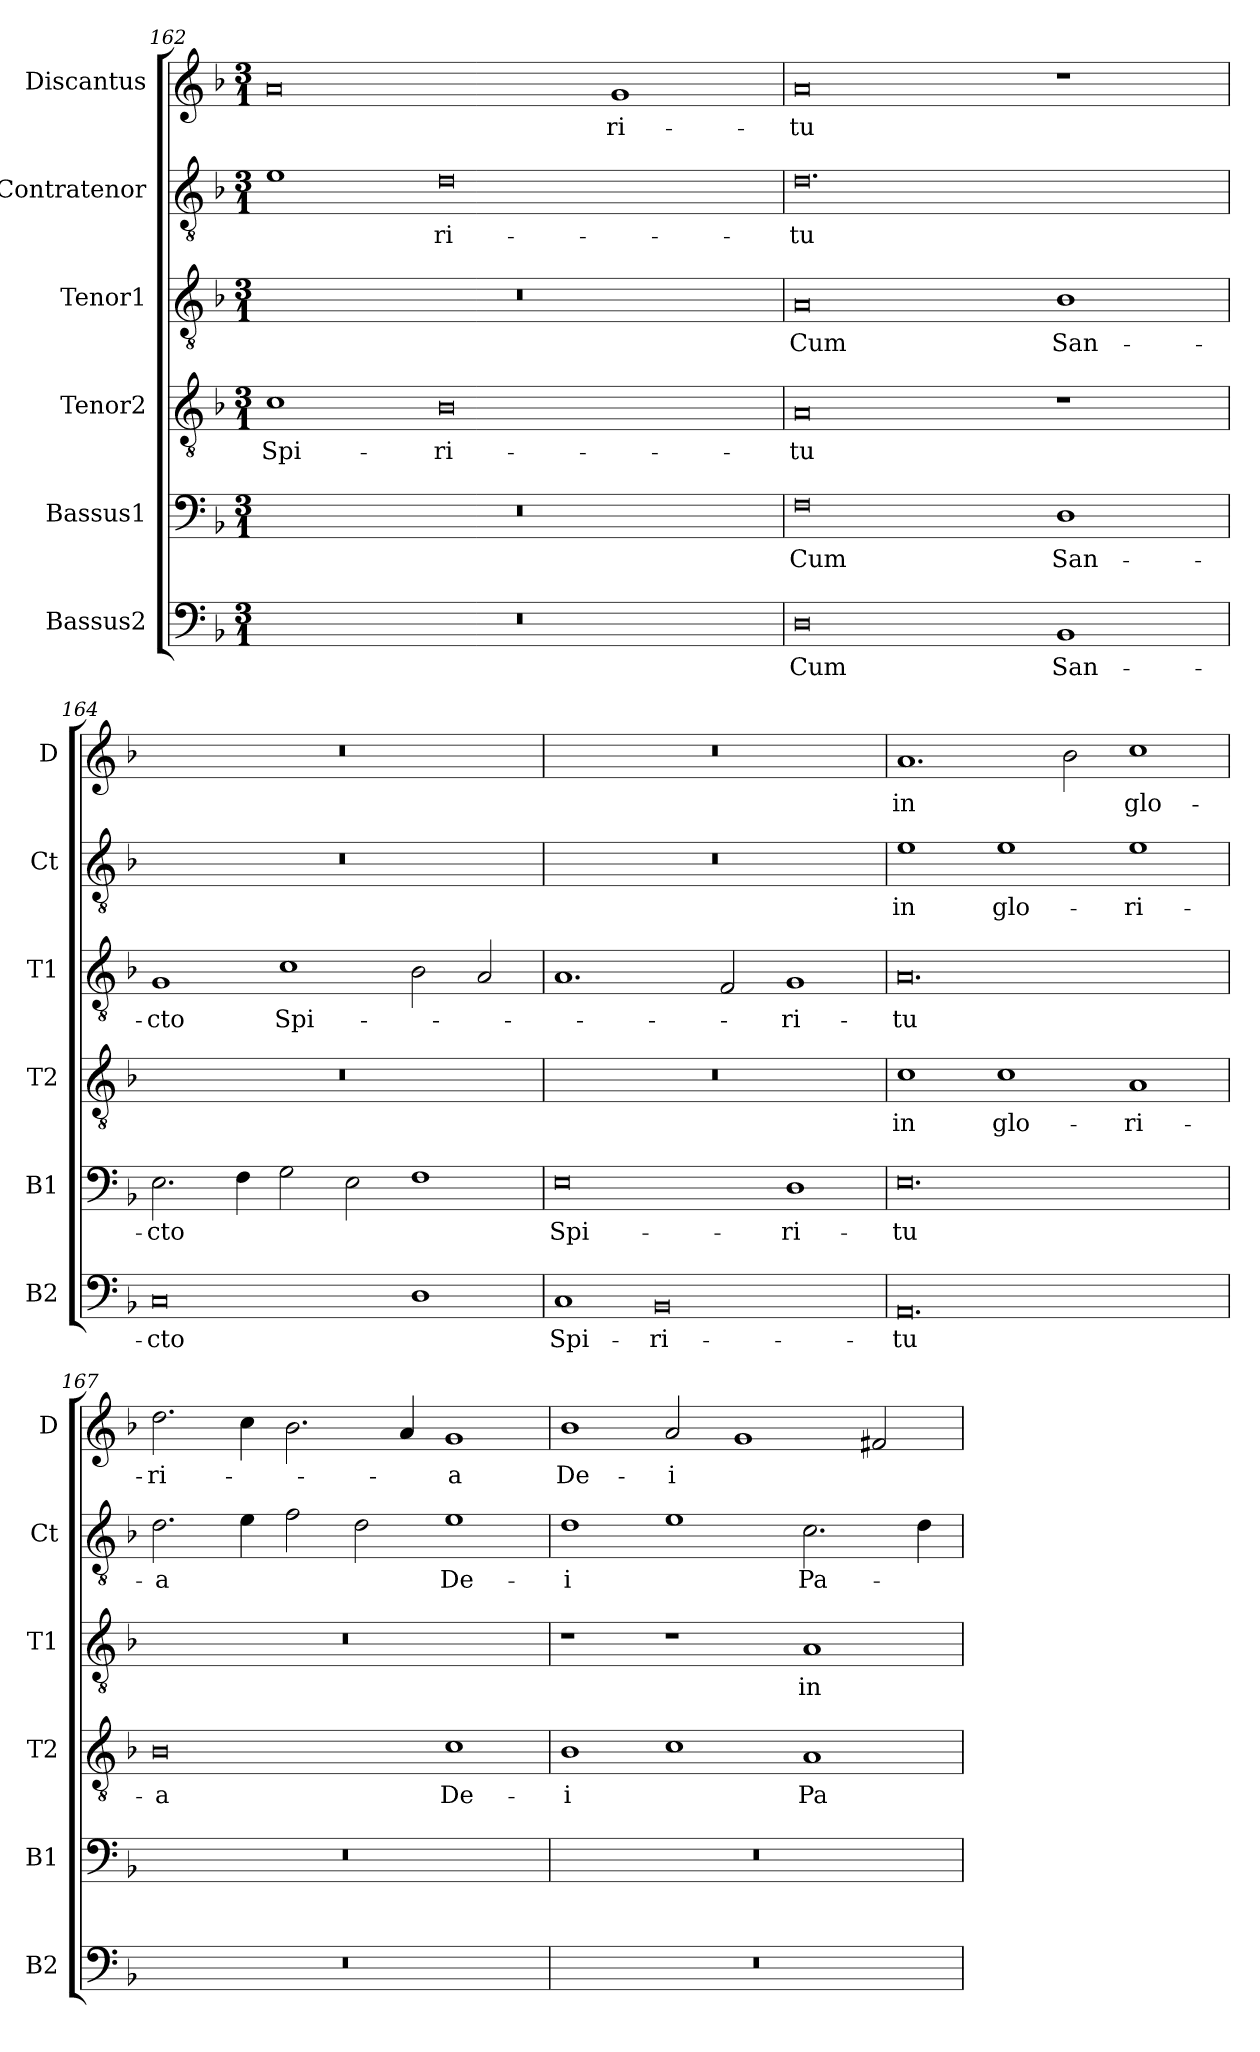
**kern	**text	**kern	**text	**kern	**text	**kern	**text	**kern	**text	**kern	**text
*part6	*part6	*part5	*part5	*part4	*part4	*part3	*part3	*part2	*part2	*part1	*part1
*staff6	*staff6	*staff5	*staff5	*staff4	*staff4	*staff3	*staff3	*staff2	*staff2	*staff1	*staff1
*I"Bassus2	*	*I"Bassus1	*	*I"Tenor2	*	*I"Tenor1	*	*I"Contratenor	*	*I"Discantus	*
*I'B2	*	*I'B1	*	*I'T2	*	*I'T1	*	*I'Ct	*	*I'D	*
*clefF4	*	*clefF4	*	*clefGv2	*	*clefGv2	*	*clefGv2	*	*clefG2	*
*k[b-]	*	*k[b-]	*	*k[b-]	*	*k[b-]	*	*k[b-]	*	*k[b-]	*
*M3/1	*	*M3/1	*	*M3/1	*	*M3/1	*	*M3/1	*	*M3/1	*
=162	=162	=162	=162	=162	=162	=162	=162	=162	=162	=162	=162
0.r	.	0.r	.	1c	Spi-	0.r	.	1e	.	0a	.
.	.	.	.	0B-	-ri-	.	.	0d	ri-	.	.
.	.	.	.	.	.	.	.	.	.	1g	-ri-
=163	=163	=163	=163	=163	=163	=163	=163	=163	=163	=163	=163
0D	Cum	0F	Cum	0A	-tu	0A	Cum	0.d	-tu	0a	-tu
1BB-	San-	1D	San-	1r	.	1B-	San-	.	.	1r	.
=164	=164	=164	=164	=164	=164	=164	=164	=164	=164	=164	=164
0C	-cto	2.E\	-cto	0.r	.	1G	-cto	0.r	.	0.r	.
.	.	4F\	.	.	.	.	.	.	.	.	.
.	.	2G\	.	.	.	1c	Spi-	.	.	.	.
.	.	2E\	.	.	.	.	.	.	.	.	.
1D	.	1F	.	.	.	2B-\	.	.	.	.	.
.	.	.	.	.	.	2A/	.	.	.	.	.
=165	=165	=165	=165	=165	=165	=165	=165	=165	=165	=165	=165
1C	Spi-	0E	Spi-	0.r	.	1.A	.	0.r	.	0.r	.
0BB-	-ri-	.	.	.	.	.	.	.	.	.	.
.	.	.	.	.	.	2F/	.	.	.	.	.
.	.	1D	-ri-	.	.	1G	-ri-	.	.	.	.
=166	=166	=166	=166	=166	=166	=166	=166	=166	=166	=166	=166
0.AA	-tu	0.E	-tu	1c	in	0.A	-tu	1e	in	1.a	in
.	.	.	.	1c	glo-	.	.	1e	glo-	.	.
.	.	.	.	.	.	.	.	.	.	2b-\	.
.	.	.	.	1A	-ri-	.	.	1e	-ri-	1cc	glo-
=167	=167	=167	=167	=167	=167	=167	=167	=167	=167	=167	=167
0.r	.	0.r	.	0B-	-a	0.r	.	2.d\	-a	2.dd\	-ri-
.	.	.	.	.	.	.	.	4e\	.	4cc\	.
.	.	.	.	.	.	.	.	2f\	.	2.b-\	.
.	.	.	.	.	.	.	.	2d\	.	.	.
.	.	.	.	.	.	.	.	.	.	4a/	.
.	.	.	.	1c	De-	.	.	1e	De-	1g	-a
=168	=168	=168	=168	=168	=168	=168	=168	=168	=168	=168	=168
0.r	.	0.r	.	1B-	-i	1r	.	1d	-i	1b-	De-
.	.	.	.	1c	.	1r	.	1e	.	2a/	-i
.	.	.	.	.	.	.	.	.	.	1g	.
.	.	.	.	1A	Pa-	1A	in	2.c\	Pa-	.	.
.	.	.	.	.	.	.	.	.	.	2f#X/	.
.	.	.	.	.	.	.	.	4d\	.	.	.
=	=	=	=	=	=	=	=	=	=	=	=
*-	*-	*-	*-	*-	*-	*-	*-	*-	*-	*-	*-
